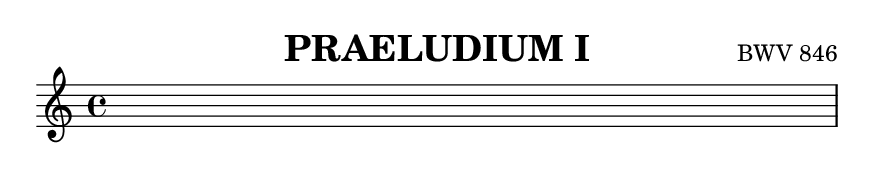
%% Generated by lilypond-book.py
%% Options: [exampleindent=10.16\mm,indent=0\mm,line-width=160\mm,noragged-right,papersize=a5,quote]
\include "lilypond-book-preamble.ly"


% ****************************************************************
% Start cut-&-pastable-section
% ****************************************************************



\paper {
  #(set-paper-size "a5")
  indent = 0\mm
  line-width = 160\mm
  % offset the left padding, also add 1mm as lilypond creates cropped
  % images with a little space on the right
  line-width = #(- line-width (* mm  3.000000) (* mm 1))
  ragged-right = ##f
  line-width = 160\mm - 2.0 * 10.16\mm
  % offset the left padding, also add 1mm as lilypond creates cropped
  % images with a little space on the right
  line-width = #(- line-width (* mm  3.000000) (* mm 1))
}

\layout {
  
}





% ****************************************************************
% ly snippet:
% ****************************************************************
\sourcefileline 989
\book {
  \paper {
    indent = 0\mm
    scoreTitleMarkup = \markup {
      \fill-line {
        \null
        \fontsize #4 \bold \fromproperty #'header:piece
        \fromproperty #'header:opus
      }
    }
  }
  \header { tagline = ##f }
  \score {
    { s1 }
    \header {
      piece = "PRAELUDIUM I"
      opus = "BWV 846"
    }
  }
}



% ****************************************************************
% end ly snippet
% ****************************************************************
